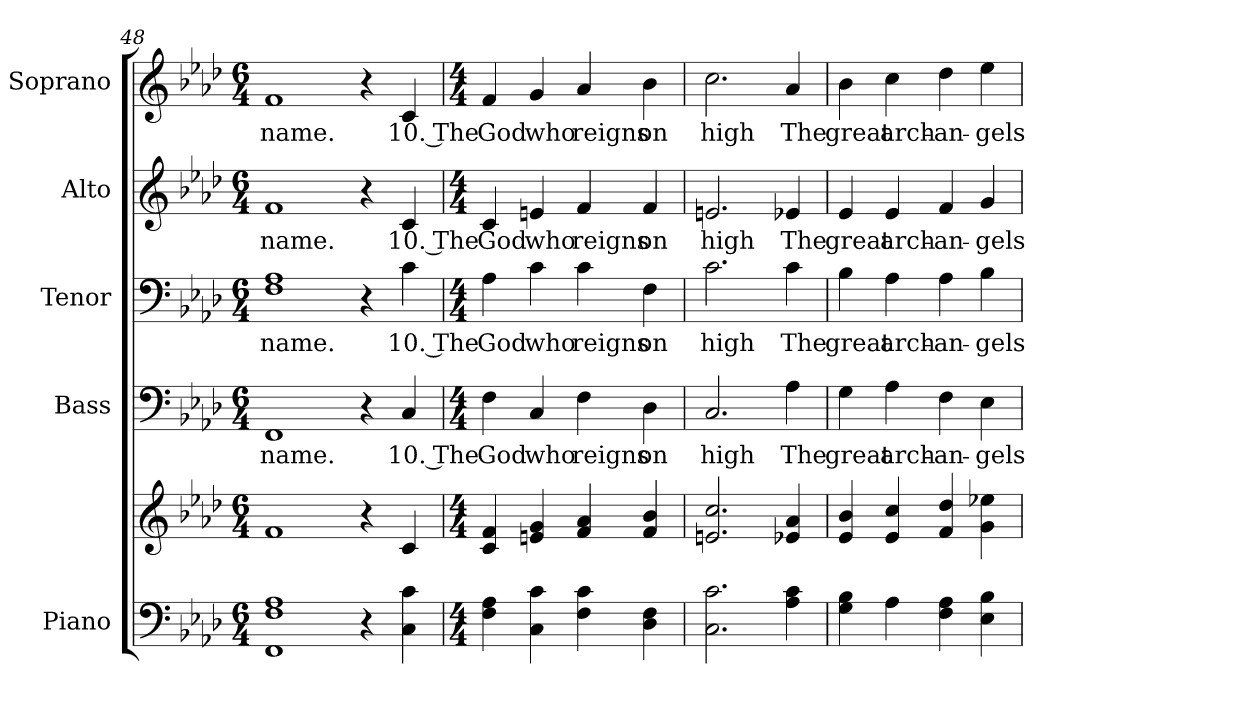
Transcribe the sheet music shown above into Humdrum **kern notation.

**kern	**kern	**kern	**text	**kern	**text	**kern	**text	**kern	**text
*part5	*part5	*part4	*part4	*part3	*part3	*part2	*part2	*part1	*part1
*staff6	*staff5	*staff4	*staff4	*staff3	*staff3	*staff2	*staff2	*staff1	*staff1
*I"Piano	*	*I"Bass	*	*I"Tenor	*	*I"Alto	*	*I"Soprano	*
*I'Pno.	*	*I'B.	*	*I'T.	*	*I'A.	*	*I'S.	*
*clefF4	*clefG2	*clefF4	*	*clefF4	*	*clefG2	*	*clefG2	*
*k[b-e-a-d-]	*k[b-e-a-d-]	*k[b-e-a-d-]	*	*k[b-e-a-d-]	*	*k[b-e-a-d-]	*	*k[b-e-a-d-]	*
*A-:	*A-:	*A-:	*	*A-:	*	*A-:	*	*A-:	*
*M6/4	*M6/4	*M6/4	*	*M6/4	*	*M6/4	*	*M6/4	*
=48	=48	=48	=48	=48	=48	=48	=48	=48	=48
!	!	!	!LO:LY:b:color=#000000	!	!	!	!	!	!
!	!	!	!	!	!LO:LY:b:color=#000000	!	!	!	!
!	!	!	!	!	!	!	!LO:LY:b:color=#000000	!	!
!	!	!	!	!	!	!	!	!	!LO:LY:b:color=#000000
1FFi 1Fi 1A-i	1fi	1FFi	name.	1Fi 1A-i	name.	1fi	name.	1fi	name.
4r	4r	4r	.	4r	.	4r	.	4r	.
!	!	!	!LO:LY:b:color=#000000	!	!	!	!	!	!
!	!	!	!	!	!LO:LY:b:color=#000000	!	!	!	!
!	!	!	!	!	!	!	!LO:LY:b:color=#000000	!	!
!	!	!	!	!	!	!	!	!	!LO:LY:b:color=#000000
4Ci\ 4ci	4ci/	4Ci/	10. The	4ci\	10. The	4ci/	10. The	4ci/	10. The
!!LO:PB:g=z
=49	=49	=49	=49	=49	=49	=49	=49	=49	=49
*M4/4	*M4/4	*M4/4	*	*M4/4	*	*M4/4	*	*M4/4	*
!	!	!	!LO:LY:b:color=#000000	!	!	!	!	!	!
!	!	!	!	!	!LO:LY:b:color=#000000	!	!	!	!
!	!	!	!	!	!	!	!LO:LY:b:color=#000000	!	!
!	!	!	!	!	!	!	!	!	!LO:LY:b:color=#000000
4Fi\ 4A-i	4ci/ 4fi	4Fi\	God	4A-i\	God	4ci/	God	4fi/	God
!	!	!	!LO:LY:b:color=#000000	!	!	!	!	!	!
!	!	!	!	!	!LO:LY:b:color=#000000	!	!	!	!
!	!	!	!	!	!	!	!LO:LY:b:color=#000000	!	!
!	!	!	!	!	!	!	!	!	!LO:LY:b:color=#000000
4Ci\ 4ci	4eni/ 4gi	4Ci/	who	4ci\	who	4eni/	who	4gi/	who
!	!	!	!LO:LY:b:color=#000000	!	!	!	!	!	!
!	!	!	!	!	!LO:LY:b:color=#000000	!	!	!	!
!	!	!	!	!	!	!	!LO:LY:b:color=#000000	!	!
!	!	!	!	!	!	!	!	!	!LO:LY:b:color=#000000
4Fi\ 4ci	4fi/ 4a-i	4Fi\	reigns	4ci\	reigns	4fi/	reigns	4a-i/	reigns
!	!	!	!LO:LY:b:color=#000000	!	!	!	!	!	!
!	!	!	!	!	!LO:LY:b:color=#000000	!	!	!	!
!	!	!	!	!	!	!	!LO:LY:b:color=#000000	!	!
!	!	!	!	!	!	!	!	!	!LO:LY:b:color=#000000
4D-i\ 4Fi	4fi/ 4b-i	4D-i\	on	4Fi\	on	4fi/	on	4b-i\	on
=50	=50	=50	=50	=50	=50	=50	=50	=50	=50
!	!	!	!LO:LY:b:color=#000000	!	!	!	!	!	!
!	!	!	!	!	!LO:LY:b:color=#000000	!	!	!	!
!	!	!	!	!	!	!	!LO:LY:b:color=#000000	!	!
!	!	!	!	!	!	!	!	!	!LO:LY:b:color=#000000
2.Ci\ 2.ci	2.eni/ 2.cci	2.Ci/	high	2.ci\	high	2.eni/	high	2.cci\	high
!	!	!	!LO:LY:b:color=#000000	!	!	!	!	!	!
!	!	!	!	!	!LO:LY:b:color=#000000	!	!	!	!
!	!	!	!	!	!	!	!LO:LY:b:color=#000000	!	!
!	!	!	!	!	!	!	!	!	!LO:LY:b:color=#000000
4A-i\ 4ci	4e-Xi/ 4a-i	4A-i\	The	4ci\	The	4e-Xi/	The	4a-i/	The
!!LO:PB:g=z
=51	=51	=51	=51	=51	=51	=51	=51	=51	=51
!	!	!	!LO:LY:b:color=#000000	!	!	!	!	!	!
!	!	!	!	!	!LO:LY:b:color=#000000	!	!	!	!
!	!	!	!	!	!	!	!LO:LY:b:color=#000000	!	!
!	!	!	!	!	!	!	!	!	!LO:LY:b:color=#000000
4Gi\ 4B-i	4e-i/ 4b-i	4Gi\	great	4B-i\	great	4e-i/	great	4b-i\	great
!	!	!	!LO:LY:b:color=#000000	!	!	!	!	!	!
!	!	!	!	!	!LO:LY:b:color=#000000	!	!	!	!
!	!	!	!	!	!	!	!LO:LY:b:color=#000000	!	!
!	!	!	!	!	!	!	!	!	!LO:LY:b:color=#000000
4A-i\	4e-i/ 4cci	4A-i\	arch-	4A-i\	arch-	4e-i/	arch-	4cci\	arch-
!	!	!	!LO:LY:b:color=#000000	!	!	!	!	!	!
!	!	!	!	!	!LO:LY:b:color=#000000	!	!	!	!
!	!	!	!	!	!	!	!LO:LY:b:color=#000000	!	!
!	!	!	!	!	!	!	!	!	!LO:LY:b:color=#000000
4Fi\ 4A-i	4fi/ 4dd-i	4Fi\	-an-	4A-i\	-an-	4fi/	-an-	4dd-i\	-an-
!	!	!	!LO:LY:b:color=#000000	!	!	!	!	!	!
!	!	!	!	!	!LO:LY:b:color=#000000	!	!	!	!
!	!	!	!	!	!	!	!LO:LY:b:color=#000000	!	!
!	!	!	!	!	!	!	!	!	!LO:LY:b:color=#000000
4E-i\ 4B-i	4gi\ 4ee-Xi	4E-i\	-gels	4B-i\	-gels	4gi/	-gels	4ee-i\	-gels
=	=	=	=	=	=	=	=	=	=
*-	*-	*-	*-	*-	*-	*-	*-	*-	*-
